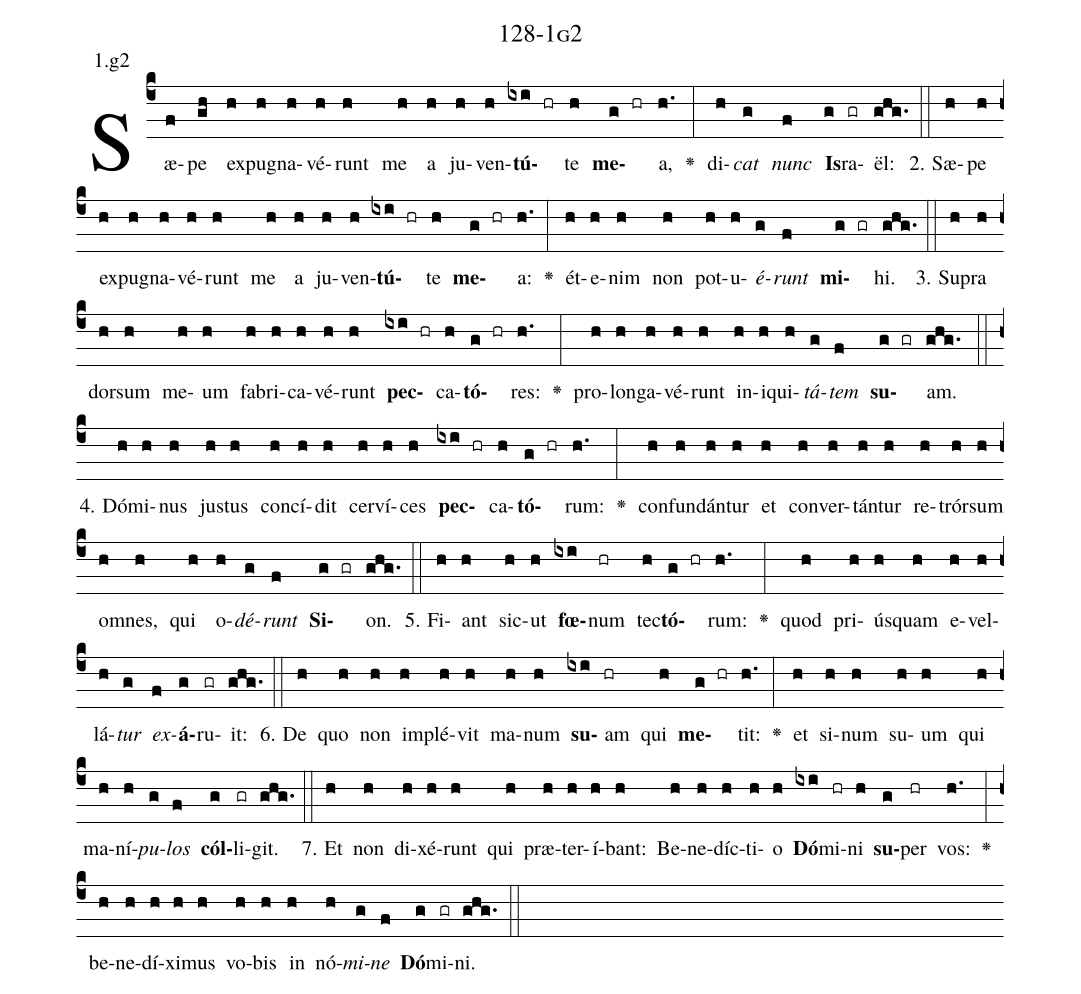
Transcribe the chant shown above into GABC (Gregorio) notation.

name: 128-1g2;
annotation: 1.g2;
%%
(c4)Sæ(f)pe(gh) ex(h)pu(h)gna(h)vé(h)runt(h) me(h) a(h) ju(h)ven(h)<b>tú</b>(ixi hr)te(h) <b>me</b>(g hr)a,(h.) <v>\greheightstar</v>(:) di(h)<i>cat</i>(g) <i>nunc</i>(f) <b>Is</b>(g)ra(gr)ël:(ghg.) (::)
2. Sæ(h)pe(h) ex(h)pu(h)gna(h)vé(h)runt(h) me(h) a(h) ju(h)ven(h)<b>tú</b>(ixi hr)te(h) <b>me</b>(g hr)a:(h.) <v>\greheightstar</v>(:) ét(h)e(h)nim(h) non(h) pot(h)u(h)<i>é</i>(g)<i>runt</i>(f) <b>mi</b>(g gr)hi.(ghg.) (::)
3. Su(h)pra(h) dor(h)sum(h) me(h)um(h) fa(h)bri(h)ca(h)vé(h)runt(h) <b>pec</b>(ixi hr)ca(h)<b>tó</b>(g hr)res:(h.) <v>\greheightstar</v>(:) pro(h)lon(h)ga(h)vé(h)runt(h) in(h)i(h)qui(h)<i>tá</i>(g)<i>tem</i>(f) <b>su</b>(g gr)am.(ghg.) (::)
4. Dó(h)mi(h)nus(h) jus(h)tus(h) con(h)cí(h)dit(h) cer(h)ví(h)ces(h) <b>pec</b>(ixi hr)ca(h)<b>tó</b>(g hr)rum:(h.) <v>\greheightstar</v>(:) con(h)fun(h)dán(h)tur(h) et(h) con(h)ver(h)tán(h)tur(h) re(h)trór(h)sum(h) om(h)nes,(h) qui(h) o(h)<i>dé</i>(g)<i>runt</i>(f) <b>Si</b>(g gr)on.(ghg.) (::)
5. Fi(h)ant(h) sic(h)ut(h) <b>fœ</b>(ixi)num(hr) tec(h)<b>tó</b>(g hr)rum:(h.) <v>\greheightstar</v>(:) quod(h) pri(h)ús(h)quam(h) e(h)vel(h)lá(h)<i>tur</i>(g) <i>ex</i>(f)<b>á</b>(g)ru(gr)it:(ghg.) (::)
6. De(h) quo(h) non(h) im(h)plé(h)vit(h) ma(h)num(h) <b>su</b>(ixi)am(hr) qui(h) <b>me</b>(g hr)tit:(h.) <v>\greheightstar</v>(:) et(h) si(h)num(h) su(h)um(h) qui(h) ma(h)ní(h)<i>pu</i>(g)<i>los</i>(f) <b>cól</b>(g)li(gr)git.(ghg.) (::)
7. Et(h) non(h) di(h)xé(h)runt(h) qui(h) præ(h)ter(h)í(h)bant:(h) Be(h)ne(h)díc(h)ti(h)o(h) <b>Dó</b>(ixi)mi(hr)ni(h) <b>su</b>(g)per(hr) vos:(h.) <v>\greheightstar</v>(:) be(h)ne(h)dí(h)xi(h)mus(h) vo(h)bis(h) in(h) nó(h)<i>mi</i>(g)<i>ne</i>(f) <b>Dó</b>(g)mi(gr)ni.(ghg.) (::)
